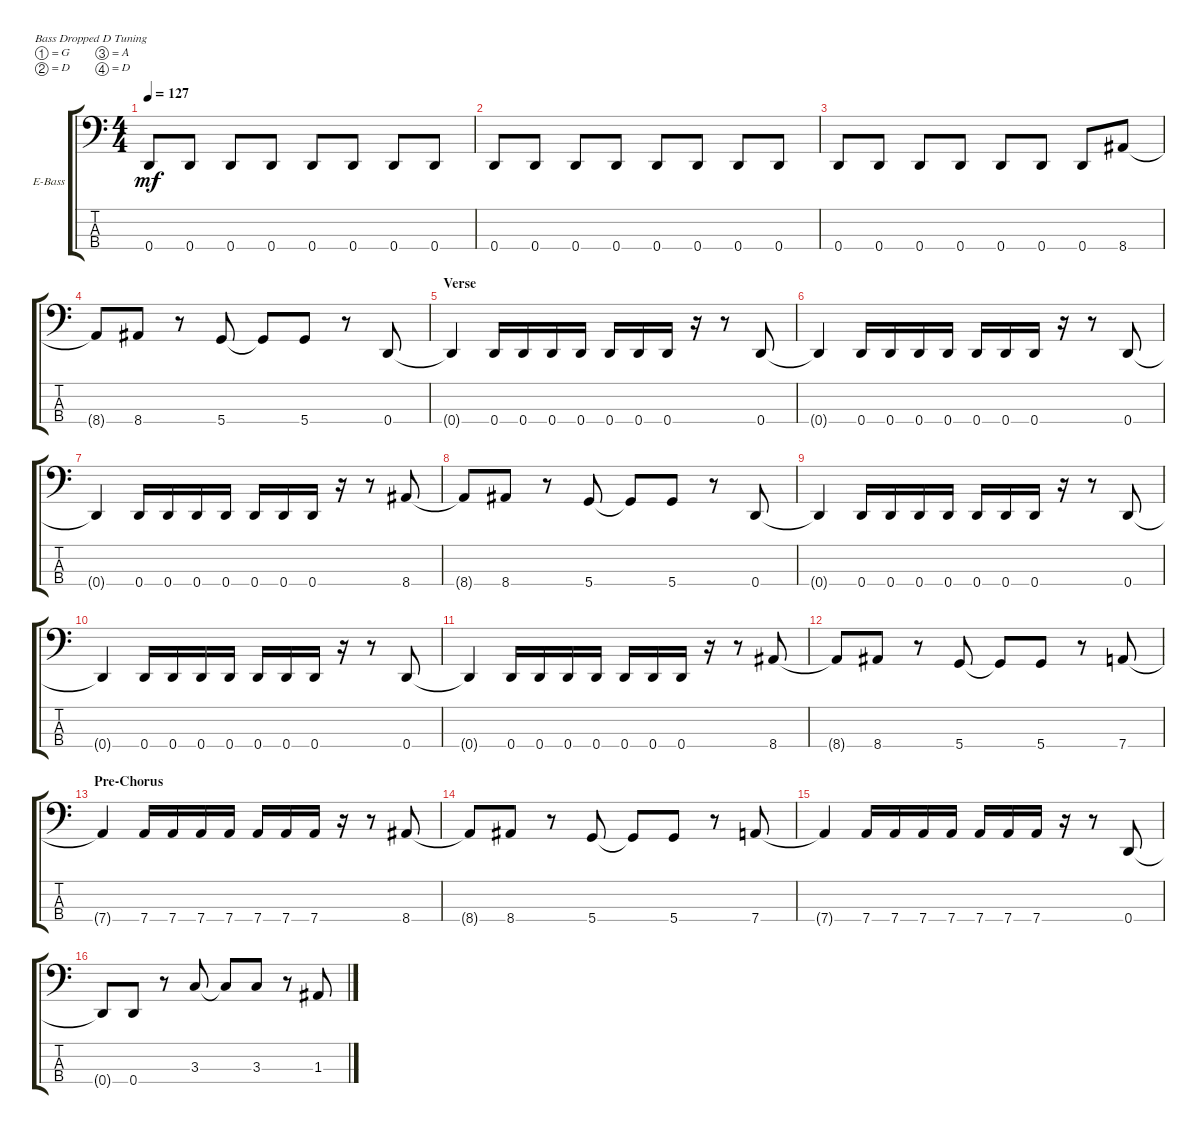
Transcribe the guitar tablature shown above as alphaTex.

\defaultSystemsLayout 4
\bracketExtendMode groupsimilarinstruments
\firstSystemTrackNameOrientation horizontal
\otherSystemsTrackNameOrientation horizontal
\track ("Electric Bass" "E-Bass") {instrument electricbassfinger}
\staff {score tabs}
\tuning (G2 D2 A1 D1)
\ts (4 4)
\tempo 127
\clef f4
\scale
0.333333
\ks c
0.4{t}.8{dy mf} 0.4.8 0.4.8 0.4.8 0.4.8 0.4.8 0.4.8 0.4.8 |
\scale
0.333333 0.4.8 0.4.8 0.4.8 0.4.8 0.4.8 0.4.8 0.4.8 0.4.8 |
\scale
0.333333 0.4.8 0.4.8 0.4.8 0.4.8 0.4.8 0.4.8 0.4.8 8.4.8 |
\scale
0.333333 8.4{t}.8 8.4.8 r.8 5.4.8 5.4{t}.8 5.4.8 r.8 0.4.8 |
\section ("" "Verse")
\scale
0.333333 0.4{t}.4 0.4.16 0.4.16 0.4.16 0.4.16 0.4.16 0.4.16 0.4.16 r.16 r.8 0.4.8 |
\scale
0.333333 0.4{t}.4 0.4.16 0.4.16 0.4.16 0.4.16 0.4.16 0.4.16 0.4.16 r.16 r.8 0.4.8 |
\scale
0.333333 0.4{t}.4 0.4.16 0.4.16 0.4.16 0.4.16 0.4.16 0.4.16 0.4.16 r.16 r.8 8.4.8 |
\scale
0.333333 8.4{t}.8 8.4.8 r.8 5.4.8 5.4{t}.8 5.4.8 r.8 0.4.8 |
\scale
0.333333 0.4{t}.4 0.4.16 0.4.16 0.4.16 0.4.16 0.4.16 0.4.16 0.4.16 r.16 r.8 0.4.8 |
\scale
0.333333 0.4{t}.4 0.4.16 0.4.16 0.4.16 0.4.16 0.4.16 0.4.16 0.4.16 r.16 r.8 0.4.8 |
\scale
0.333333 0.4{t}.4 0.4.16 0.4.16 0.4.16 0.4.16 0.4.16 0.4.16 0.4.16 r.16 r.8 8.4.8 |
\scale
0.333333 8.4{t}.8 8.4.8 r.8 5.4.8 5.4{t}.8 5.4.8 r.8 7.4.8 |
\section ("" "Pre-Chorus")
\scale
0.333333 7.4{t}.4 7.4.16 7.4.16 7.4.16 7.4.16 7.4.16 7.4.16 7.4.16 r.16 r.8 8.4.8 |
\scale
0.333333 8.4{t}.8 8.4.8 r.8 5.4.8 5.4{t}.8 5.4.8 r.8 7.4.8 |
\scale
0.333333 7.4{t}.4 7.4.16 7.4.16 7.4.16 7.4.16 7.4.16 7.4.16 7.4.16 r.16 r.8 0.4.8 |
\scale
0.333333 0.4{t}.8 0.4.8 r.8 3.3.8 3.3{t}.8 3.3.8 r.8 1.3.8
